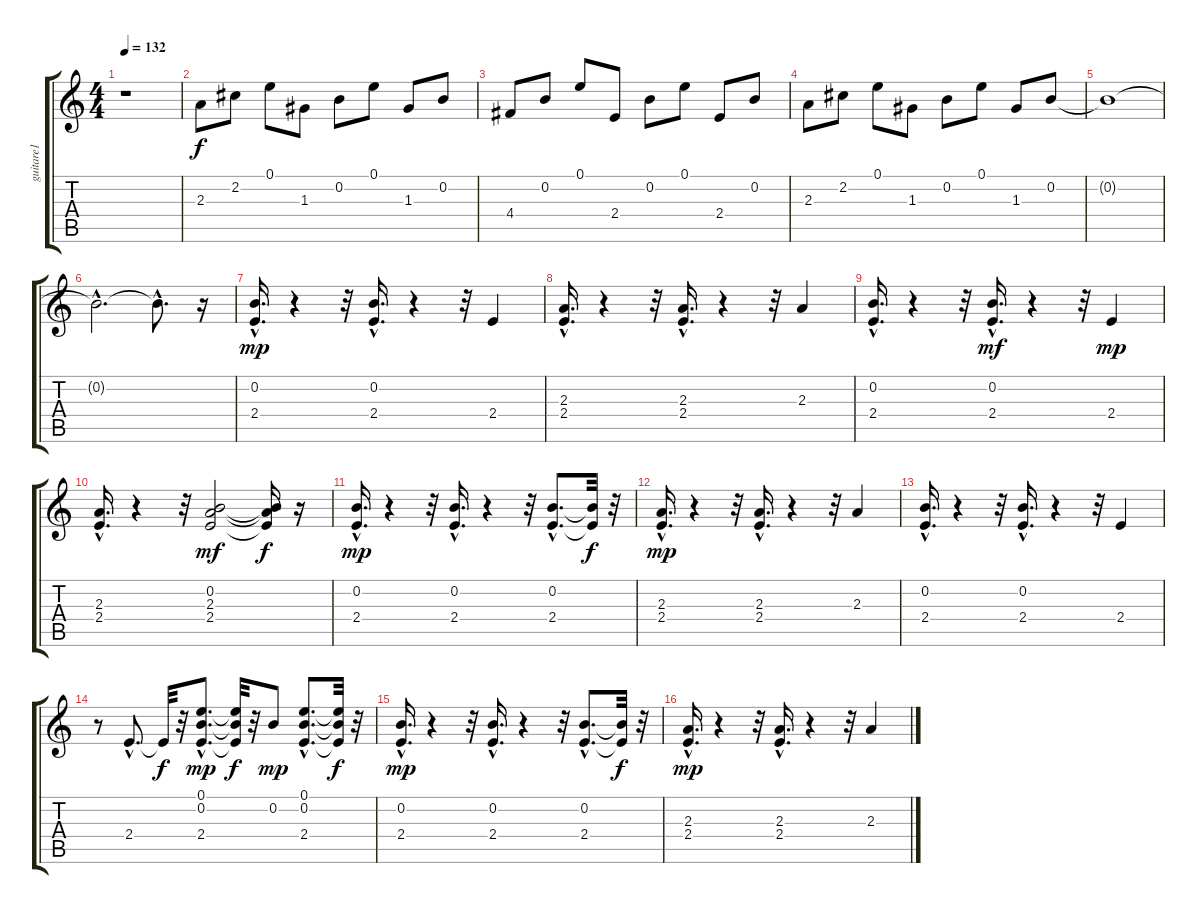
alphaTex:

\track ("guitare1" "guitare1") {instrument acousticguitarsteel}
\staff {score tabs}
\tuning (E4 B3 G3 D3 A2 E2) {hide}
\ts (4 4)
\tempo 132
\clef g2
\ks c
r.1{dy f instrument acousticguitarsteel} |
2.3.8 2.2.8 0.1.8 1.3.8 0.2.8 0.1.8 1.3.8 0.2.8 |
4.4.8 0.2.8 0.1.8 2.4.8 0.2.8 0.1.8 2.4.8 0.2.8 |
2.3.8 2.2.8 0.1.8 1.3.8 0.2.8 0.1.8 1.3.8 0.2.8 |
0.2{t}.1 |
0.2{hac t}.2{d} 0.2{hac t}.8{d} r.16 |
(0.2{hac} 2.4{hac}).16{d dy mp} r.4 r.32 (0.2{hac} 2.4{hac}).16{d} r.4 r.32 2.4.4 |
(2.3{hac} 2.4{hac}).16{d} r.4 r.32 (2.3{hac} 2.4{hac}).16{d} r.4 r.32 2.3.4 |
(0.2{hac} 2.4{hac}).16{d} r.4 r.32 (0.2{hac} 2.4{hac}).16{d dy mf} r.4 r.32 2.4.4{dy mp} |
(2.3{hac} 2.4{hac}).16{d} r.4 r.32 (0.2 2.3 2.4).2{dy mf} (0.2{t} 2.3{t} 2.4{t}).16{dy f} r.16 |
(0.2{hac} 2.4{hac}).16{d dy mp} r.4 r.32 (0.2{hac} 2.4{hac}).16{d} r.4 r.32 (0.2{hac} 2.4{hac}).8{d} (0.2{t} 2.4{t}).32{dy f} r.32 |
(2.3{hac} 2.4{hac}).16{d dy mp} r.4 r.32 (2.3{hac} 2.4{hac}).16{d} r.4 r.32 2.3.4 |
(0.2{hac} 2.4{hac}).16{d} r.4 r.32 (0.2{hac} 2.4{hac}).16{d} r.4 r.32 2.4.4 |
r.8 2.4{hac}.8{d} 2.4{t}.32{dy f} r.32 (0.1{hac} 0.2{hac} 2.4{hac}).8{d dy mp} (0.1{t} 0.2{t} 2.4{t}).32{dy f} r.32 0.2.8{dy mp} (0.1{hac} 0.2{hac} 2.4{hac}).8{d} (0.1{t} 0.2{t} 2.4{t}).32{dy f} r.32 |
(0.2{hac} 2.4{hac}).16{d dy mp} r.4 r.32 (0.2{hac} 2.4{hac}).16{d} r.4 r.32 (0.2{hac} 2.4{hac}).8{d} (0.2{t} 2.4{t}).32{dy f} r.32 |
(2.3{hac} 2.4{hac}).16{d dy mp} r.4 r.32 (2.3{hac} 2.4{hac}).16{d} r.4 r.32 2.3.4
